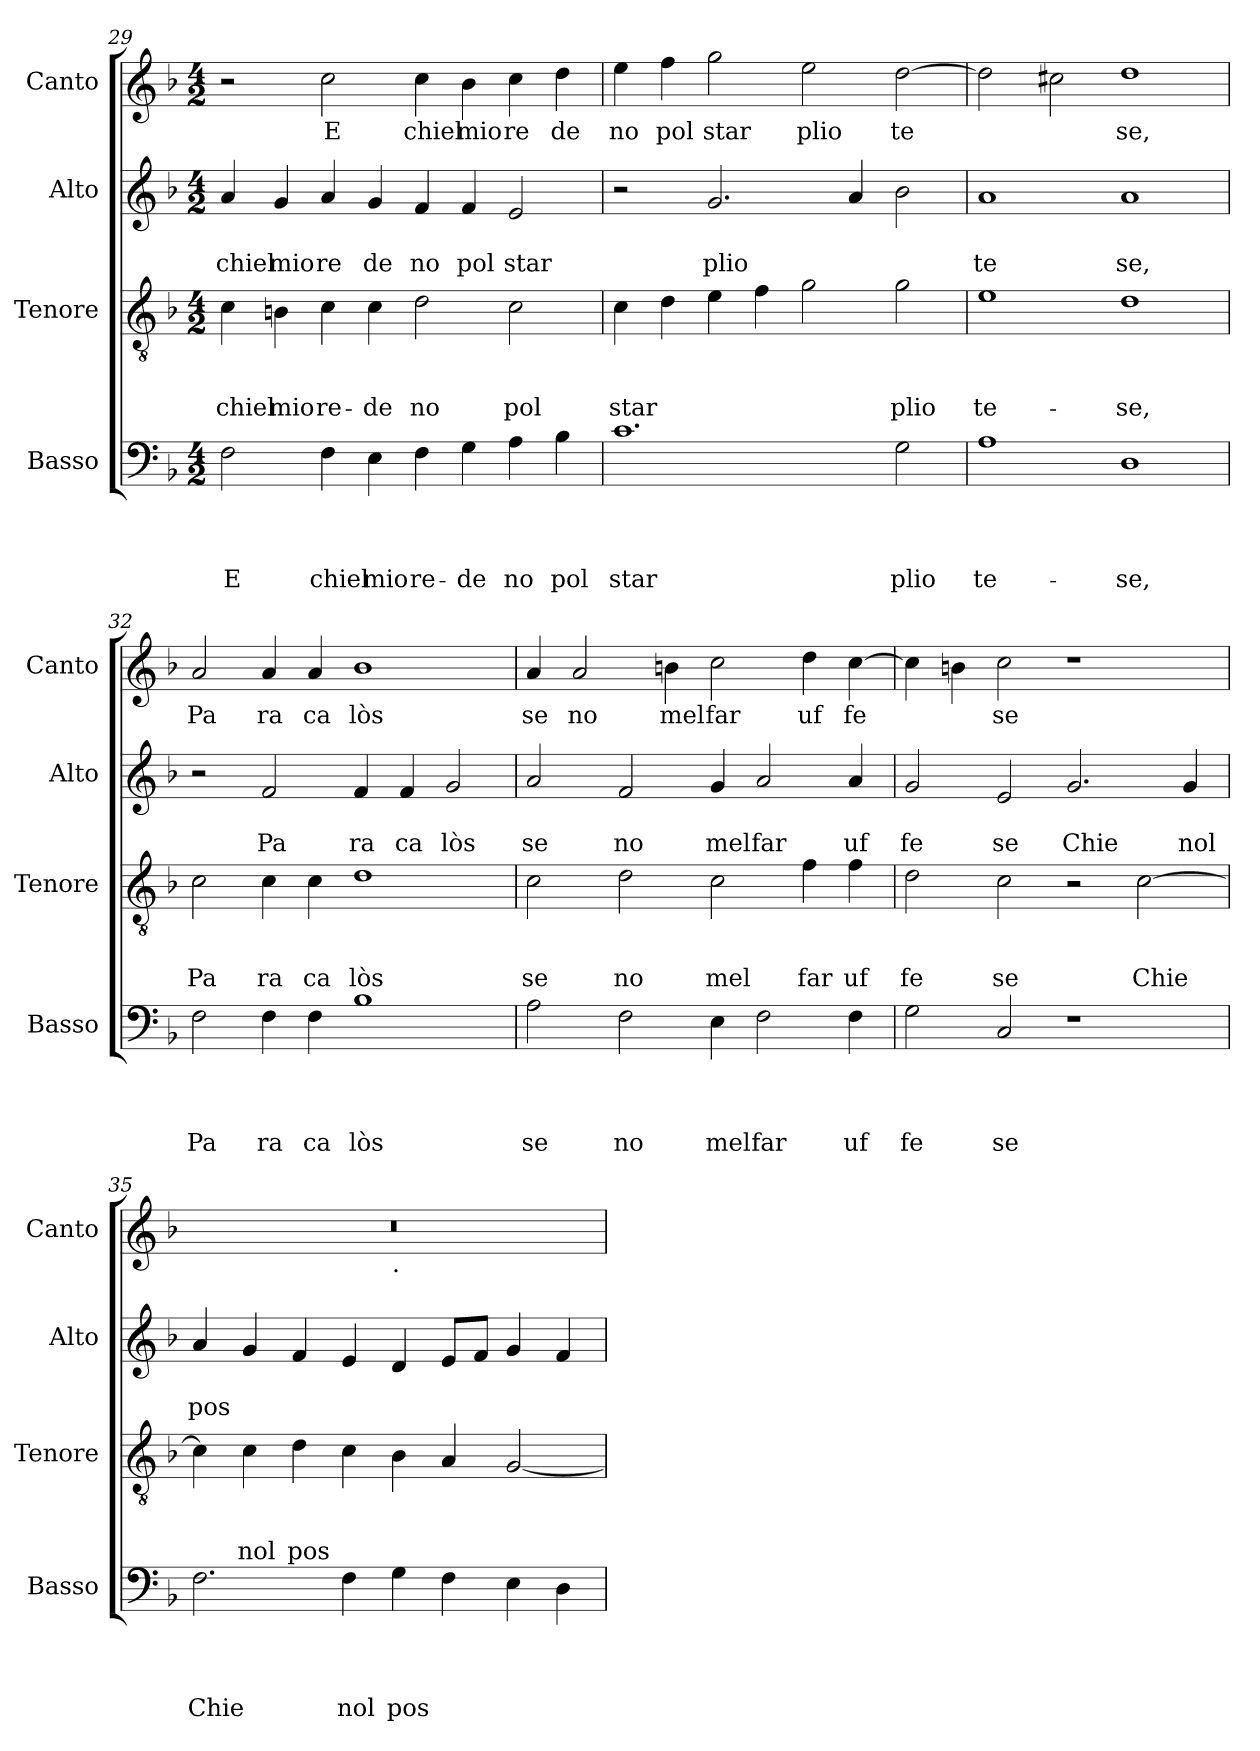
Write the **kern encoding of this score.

**kern	**text	**text	**text	**text	**kern	**text	**text	**text	**kern	**text	**text	**kern	**text
*part4	*part4	*part4	*part4	*part4	*part3	*part3	*part3	*part3	*part2	*part2	*part2	*part1	*part1
*staff4	*staff4	*staff4	*staff4	*staff4	*staff3	*staff3	*staff3	*staff3	*staff2	*staff2	*staff2	*staff1	*staff1
*I"Basso	*	*	*	*	*I"Tenore	*	*	*	*I"Alto	*	*	*I"Canto	*
*I'Basso	*	*	*	*	*I'Tenore	*	*	*	*I'Alto	*	*	*I'Canto	*
*clefF4	*	*	*	*	*clefGv2	*	*	*	*clefG2	*	*	*clefG2	*
*k[b-]	*	*	*	*	*k[b-]	*	*	*	*k[b-]	*	*	*k[b-]	*
*F:	*	*	*	*	*F:	*	*	*	*F:	*	*	*F:	*
*M4/2	*	*	*	*	*M4/2	*	*	*	*M4/2	*	*	*M4/2	*
=29	=29	=29	=29	=29	=29	=29	=29	=29	=29	=29	=29	=29	=29
!	!	!	!	!LO:LY:b	!	!	!	!LO:LY:b	!	!	!LO:LY:b	!	!
2F\	.	.	.	E	4c\	.	.	chiel	4a/	.	chiel	2r	.
!	!	!	!	!	!	!	!	!LO:LY:b	!	!	!LO:LY:b	!	!
.	.	.	.	.	4Bn\	.	.	mio	4g/	.	mio	.	.
!	!	!	!	!LO:LY:b	!	!	!	!LO:LY:b	!	!	!LO:LY:b	!	!LO:LY:b
4F\	.	.	.	chiel	4c\	.	.	re-	4a/	.	re	2cc\	E
!	!	!	!	!LO:LY:b	!	!	!	!LO:LY:b	!	!	!LO:LY:b	!	!
4E\	.	.	.	mio	4c\	.	.	-de	4g/	.	de	.	.
!	!	!	!	!LO:LY:b	!	!	!	!LO:LY:b	!	!	!LO:LY:b	!	!LO:LY:b
4F\	.	.	.	re-	2d\	.	.	no	4f/	.	no	4cc\	chiel
!	!	!	!	!LO:LY:b	!	!	!	!	!	!	!LO:LY:b	!	!LO:LY:b
4G\	.	.	.	-de	.	.	.	.	4f/	.	pol	4b-\	mio
!	!	!	!	!LO:LY:b	!	!	!	!LO:LY:b	!	!	!LO:LY:b	!	!LO:LY:b
4A\	.	.	.	no	2c\	.	.	pol	2e/	.	star	4cc\	re
!	!	!	!	!LO:LY:b	!	!	!	!	!	!	!	!	!LO:LY:b
4B-\	.	.	.	pol	.	.	.	.	.	.	.	4dd\	de
=30	=30	=30	=30	=30	=30	=30	=30	=30	=30	=30	=30	=30	=30
!	!	!	!	!LO:LY:b	!	!	!	!LO:LY:b	!	!	!	!	!LO:LY:b
1.c	.	.	.	star	4c\	.	.	star	2r	.	.	4ee\	no
!	!	!	!	!	!	!	!	!	!	!	!	!	!LO:LY:b
.	.	.	.	.	4d\	.	.	.	.	.	.	4ff\	pol
!	!	!	!	!	!	!	!	!	!	!	!LO:LY:b	!	!LO:LY:b
.	.	.	.	.	4e\	.	.	.	2.g/	.	plio	2gg\	star
.	.	.	.	.	4f\	.	.	.	.	.	.	.	.
!	!	!	!	!	!	!	!	!	!	!	!	!	!LO:LY:b
.	.	.	.	.	2g\	.	.	.	.	.	.	2ee\	plio
.	.	.	.	.	.	.	.	.	4a/	.	.	.	.
!	!	!	!	!LO:LY:b	!	!	!	!LO:LY:b	!	!	!	!	!LO:LY:b
2G\	.	.	.	plio	2g\	.	.	plio	2b-\	.	.	[>2dd\	te
=31	=31	=31	=31	=31	=31	=31	=31	=31	=31	=31	=31	=31	=31
!	!	!	!	!LO:LY:b	!	!	!	!LO:LY:b	!	!	!LO:LY:b	!	!
1A	.	.	.	te-	1e	.	.	te-	1a	.	te	2dd\]	.
.	.	.	.	.	.	.	.	.	.	.	.	2cc#X\	.
!	!	!	!	!LO:LY:b	!	!	!	!LO:LY:b	!	!	!LO:LY:b	!	!LO:LY:b
1D	.	.	.	-se,	1d	.	.	-se,	1a	.	se,	1dd	se,
!!LO:LB:g=z
=32	=32	=32	=32	=32	=32	=32	=32	=32	=32	=32	=32	=32	=32
!	!	!	!	!LO:LY:b	!	!	!	!LO:LY:b	!	!	!	!	!LO:LY:b
2F\	.	.	.	Pa	2c\	.	.	Pa	2r	.	.	2a/	Pa
!	!	!	!	!LO:LY:b	!	!	!	!LO:LY:b	!	!	!LO:LY:b	!	!LO:LY:b
4F\	.	.	.	ra	4c\	.	.	ra	2f/	.	Pa	4a/	ra
!	!	!	!	!LO:LY:b	!	!	!	!LO:LY:b	!	!	!	!	!LO:LY:b
4F\	.	.	.	ca	4c\	.	.	ca	.	.	.	4a/	ca
!	!	!	!	!LO:LY:b	!	!	!	!LO:LY:b	!	!	!LO:LY:b	!	!LO:LY:b
1B-	.	.	.	lòs	1d	.	.	lòs	4f/	.	ra	1b-	lòs
!	!	!	!	!	!	!	!	!	!	!	!LO:LY:b	!	!
.	.	.	.	.	.	.	.	.	4f/	.	ca	.	.
!	!	!	!	!	!	!	!	!	!	!	!LO:LY:b	!	!
.	.	.	.	.	.	.	.	.	2g/	.	lòs	.	.
=33	=33	=33	=33	=33	=33	=33	=33	=33	=33	=33	=33	=33	=33
!	!	!	!	!LO:LY:b	!	!	!	!LO:LY:b	!	!	!LO:LY:b	!	!LO:LY:b
2A\	.	.	.	se	2c\	.	.	se	2a/	.	se	4a/	se
!	!	!	!	!	!	!	!	!	!	!	!	!	!LO:LY:b
.	.	.	.	.	.	.	.	.	.	.	.	2a/	no
!	!	!	!	!LO:LY:b	!	!	!	!LO:LY:b	!	!	!LO:LY:b	!	!
2F\	.	.	.	no	2d\	.	.	no	2f/	.	no	.	.
!	!	!	!	!	!	!	!	!	!	!	!	!	!LO:LY:b
.	.	.	.	.	.	.	.	.	.	.	.	4bn\	mel
!	!	!	!	!LO:LY:b	!	!	!	!LO:LY:b	!	!	!LO:LY:b	!	!LO:LY:b
4E\	.	.	.	mel	2c\	.	.	mel	4g/	.	mel	2cc\	far
!	!	!	!	!LO:LY:b	!	!	!	!	!	!	!LO:LY:b	!	!
2F\	.	.	.	far	.	.	.	.	2a/	.	far	.	.
!	!	!	!	!	!	!	!	!LO:LY:b	!	!	!	!	!LO:LY:b
.	.	.	.	.	4f\	.	.	far	.	.	.	4dd\	uf
!	!	!	!	!LO:LY:b	!	!	!	!LO:LY:b	!	!	!LO:LY:b	!	!LO:LY:b
4F\	.	.	.	uf	4f\	.	.	uf	4a/	.	uf	[>4cc\	fe
=34	=34	=34	=34	=34	=34	=34	=34	=34	=34	=34	=34	=34	=34
!	!	!	!	!LO:LY:b	!	!	!	!LO:LY:b	!	!	!LO:LY:b	!	!
2G\	.	.	.	fe	2d\	.	.	fe	2g/	.	fe	4cc\]	.
.	.	.	.	.	.	.	.	.	.	.	.	4bn\	.
!	!	!	!	!LO:LY:b	!	!	!	!LO:LY:b	!	!	!LO:LY:b	!	!LO:LY:b
2C/	.	.	.	se	2c\	.	.	se	2e/	.	se	2cc\	se
!	!	!	!	!	!	!	!	!	!	!	!LO:LY:b	!	!
1r	.	.	.	.	2r	.	.	.	2.g/	.	Chie	1r	.
!	!	!	!	!	!	!	!	!LO:LY:b	!	!	!	!	!
.	.	.	.	.	[>2c\	.	.	Chie	.	.	.	.	.
!	!	!	!	!	!	!	!	!	!	!	!LO:LY:b	!	!
.	.	.	.	.	.	.	.	.	4g/	.	nol	.	.
=35	=35	=35	=35	=35	=35	=35	=35	=35	=35	=35	=35	=35	=35
!	!	!	!	!LO:LY:b	!	!	!	!	!	!	!LO:LY:b	!	!
*	*	*	*	*	*	*	*	*	*	*	*	*^	*
2.F\	.	.	.	Chie	4c\]	.	.	.	4a/	.	pos	0r	1ryy	.
!	!	!	!	!	!	!	!	!LO:LY:b	!	!	!	!	!	!
.	.	.	.	.	4c\	.	.	nol	4g/	.	.	.	.	.
!	!	!	!	!	!	!	!	!LO:LY:b	!	!	!	!	!	!
.	.	.	.	.	4d\	.	.	pos	4f/	.	.	.	.	.
!	!	!	!	!LO:LY:b	!	!	!	!	!	!	!	!	!	!
4F\	.	.	.	nol	4c\	.	.	.	4e/	.	.	.	.	.
!	!	!	!	!	!	!	!	!	!	!	!	!	!LO:TX:b:t=.	!
!	!	!	!	!LO:LY:b	!	!	!	!	!	!	!	!	!	!
4G\	.	.	.	pos	4B-\	.	.	.	4d/	.	.	.	1ryy	.
4F\	.	.	.	.	4A/	.	.	.	8e/L	.	.	.	.	.
.	.	.	.	.	.	.	.	.	8f/J	.	.	.	.	.
4E\	.	.	.	.	[<2G/	.	.	.	4g/	.	.	.	.	.
4D\	.	.	.	.	.	.	.	.	4f/	.	.	.	.	.
*	*	*	*	*	*	*	*	*	*	*	*	*v	*v	*
=	=	=	=	=	=	=	=	=	=	=	=	=	=
*-	*-	*-	*-	*-	*-	*-	*-	*-	*-	*-	*-	*-	*-
